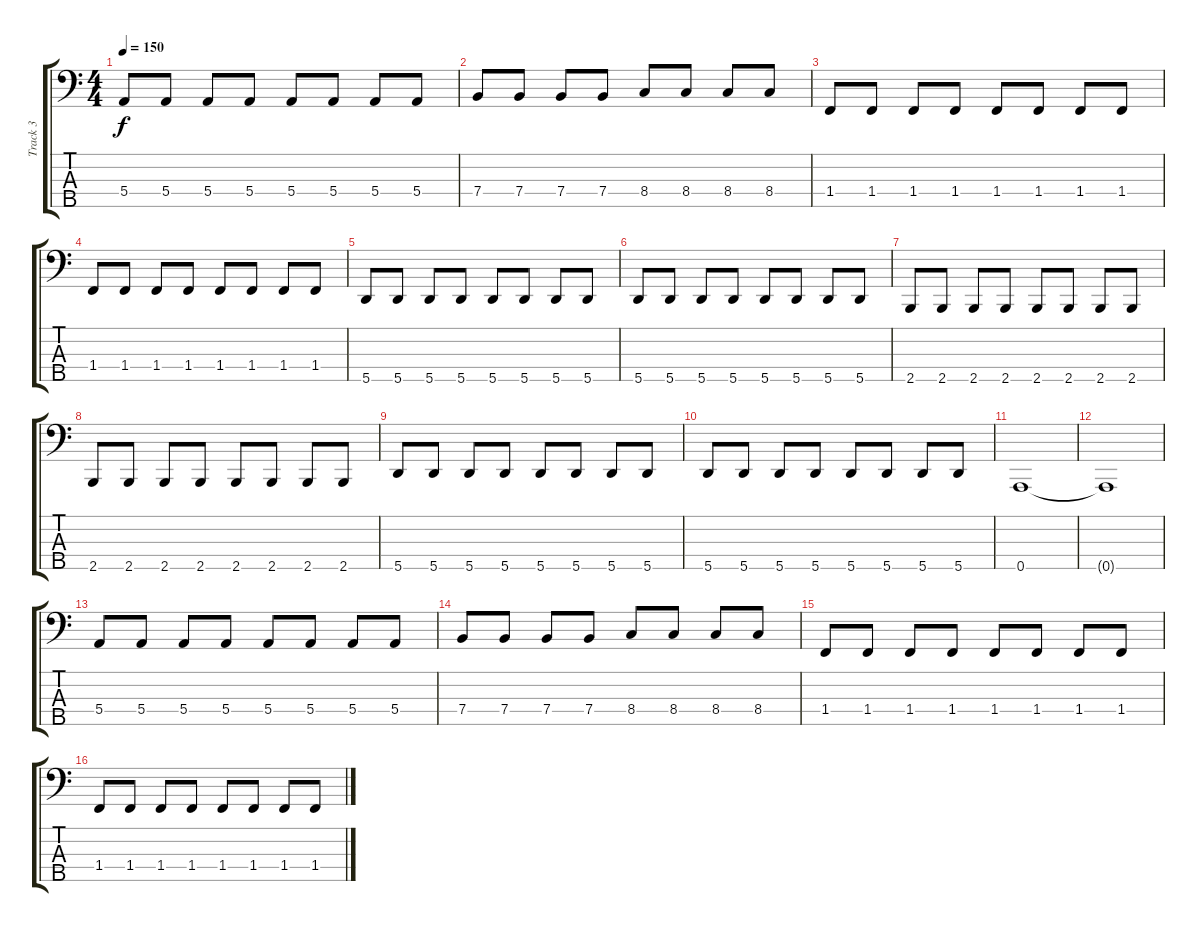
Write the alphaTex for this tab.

\track ("Track 3" "Track 3") {instrument electricbassfinger}
\staff {score tabs}
\tuning (G2 D2 A1 E1 A0) {hide}
\ts (4 4)
\tempo 150
\clef f4
\ks c
5.4.8{dy f} 5.4.8 5.4.8 5.4.8 5.4.8 5.4.8 5.4.8 5.4.8 |
7.4.8 7.4.8 7.4.8 7.4.8 8.4.8 8.4.8 8.4.8 8.4.8 |
1.4.8 1.4.8 1.4.8 1.4.8 1.4.8 1.4.8 1.4.8 1.4.8 |
1.4.8 1.4.8 1.4.8 1.4.8 1.4.8 1.4.8 1.4.8 1.4.8 |
5.5.8 5.5.8 5.5.8 5.5.8 5.5.8 5.5.8 5.5.8 5.5.8 |
5.5.8 5.5.8 5.5.8 5.5.8 5.5.8 5.5.8 5.5.8 5.5.8 |
2.5.8 2.5.8 2.5.8 2.5.8 2.5.8 2.5.8 2.5.8 2.5.8 |
2.5.8 2.5.8 2.5.8 2.5.8 2.5.8 2.5.8 2.5.8 2.5.8 |
5.5.8 5.5.8 5.5.8 5.5.8 5.5.8 5.5.8 5.5.8 5.5.8 |
5.5.8 5.5.8 5.5.8 5.5.8 5.5.8 5.5.8 5.5.8 5.5.8 |
0.5.1 |
0.5{t}.1 |
5.4.8 5.4.8 5.4.8 5.4.8 5.4.8 5.4.8 5.4.8 5.4.8 |
7.4.8 7.4.8 7.4.8 7.4.8 8.4.8 8.4.8 8.4.8 8.4.8 |
1.4.8 1.4.8 1.4.8 1.4.8 1.4.8 1.4.8 1.4.8 1.4.8 |
1.4.8 1.4.8 1.4.8 1.4.8 1.4.8 1.4.8 1.4.8 1.4.8
